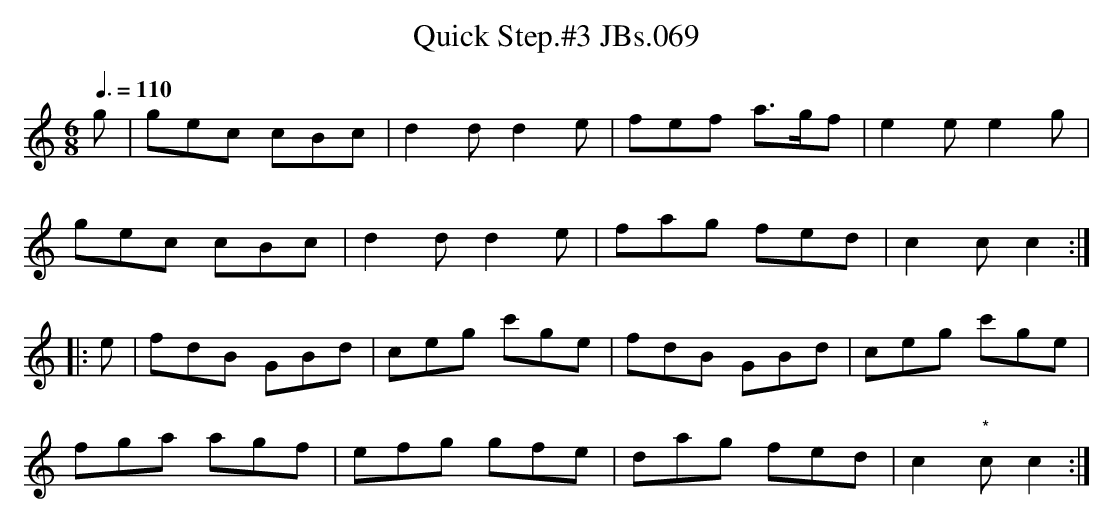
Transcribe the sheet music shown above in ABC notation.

X:1
T:Quick Step.#3 JBs.069
M:6/8
L:1/8
Q:3/8=110
K:C major
g|gec cBc|d2dd2e|fef a>gf|e2ee2g|!
gec cBc|d2dd2e|fag fed|c2cc2:|!
|:e|fdB GBd|ceg c'ge|fdB GBd|ceg c'ge|!
fga agf|efg gfe|dag fed|c2"*"cc2:|
